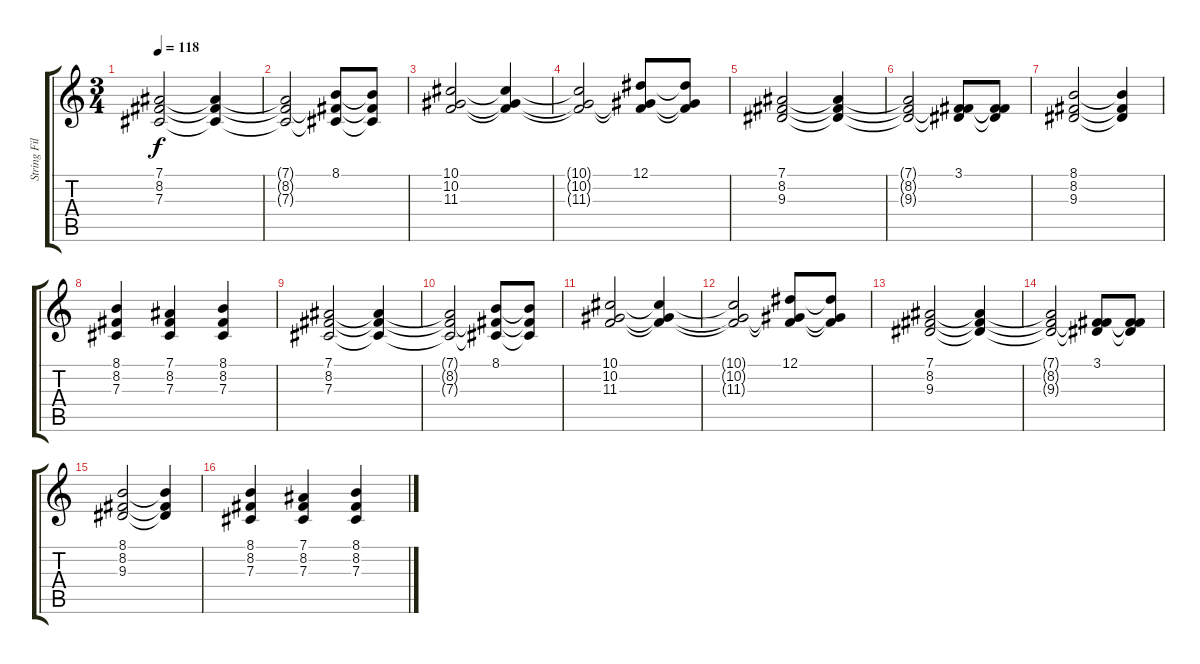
\track ("String Fills 1" "String Fil") {instrument violin}
\staff {score tabs}
\tuning (Eb4 Bb3 Gb3 Db3 Ab2 Eb2) {hide}
\ts (3 4)
\tempo 118
\clef g2
\ks c
(7.1 8.2 7.3).2{dy f} (7.1{t} 8.2{t} 7.3{t}).4 |
(7.1{t} 8.2{t} 7.3{t}).2 (8.1 8.2{t} 7.3{t}).8 (8.1{t} 8.2{t} 7.3{t}).8 |
(10.1 10.2 11.3).2 (10.1{t} 10.2{t} 11.3{t}).4 |
(10.1{t} 10.2{t} 11.3{t}).2 (12.1 10.2{t} 11.3{t}).8 (12.1{t} 10.2{t} 11.3{t}).8 |
(7.1 8.2 9.3).2 (7.1{t} 8.2{t} 9.3{t}).4 |
(7.1{t} 8.2{t} 9.3{t}).2 (3.1 8.2{t} 9.3{t}).8 (3.1{t} 8.2{t} 9.3{t}).8 |
(8.1 8.2 9.3).2 (8.1{t} 8.2{t} 9.3{t}).4 |
(8.1 8.2 7.3).4 (7.1 8.2 7.3).4 (8.1 8.2 7.3).4 |
(7.1 8.2 7.3).2 (7.1{t} 8.2{t} 7.3{t}).4 |
(7.1{t} 8.2{t} 7.3{t}).2 (8.1 8.2{t} 7.3{t}).8 (8.1{t} 8.2{t} 7.3{t}).8 |
(10.1 10.2 11.3).2 (10.1{t} 10.2{t} 11.3{t}).4 |
(10.1{t} 10.2{t} 11.3{t}).2 (12.1 10.2{t} 11.3{t}).8 (12.1{t} 10.2{t} 11.3{t}).8 |
(7.1 8.2 9.3).2 (7.1{t} 8.2{t} 9.3{t}).4 |
(7.1{t} 8.2{t} 9.3{t}).2 (3.1 8.2{t} 9.3{t}).8 (3.1{t} 8.2{t} 9.3{t}).8 |
(8.1 8.2 9.3).2 (8.1{t} 8.2{t} 9.3{t}).4 |
(8.1 8.2 7.3).4 (7.1 8.2 7.3).4 (8.1 8.2 7.3).4
